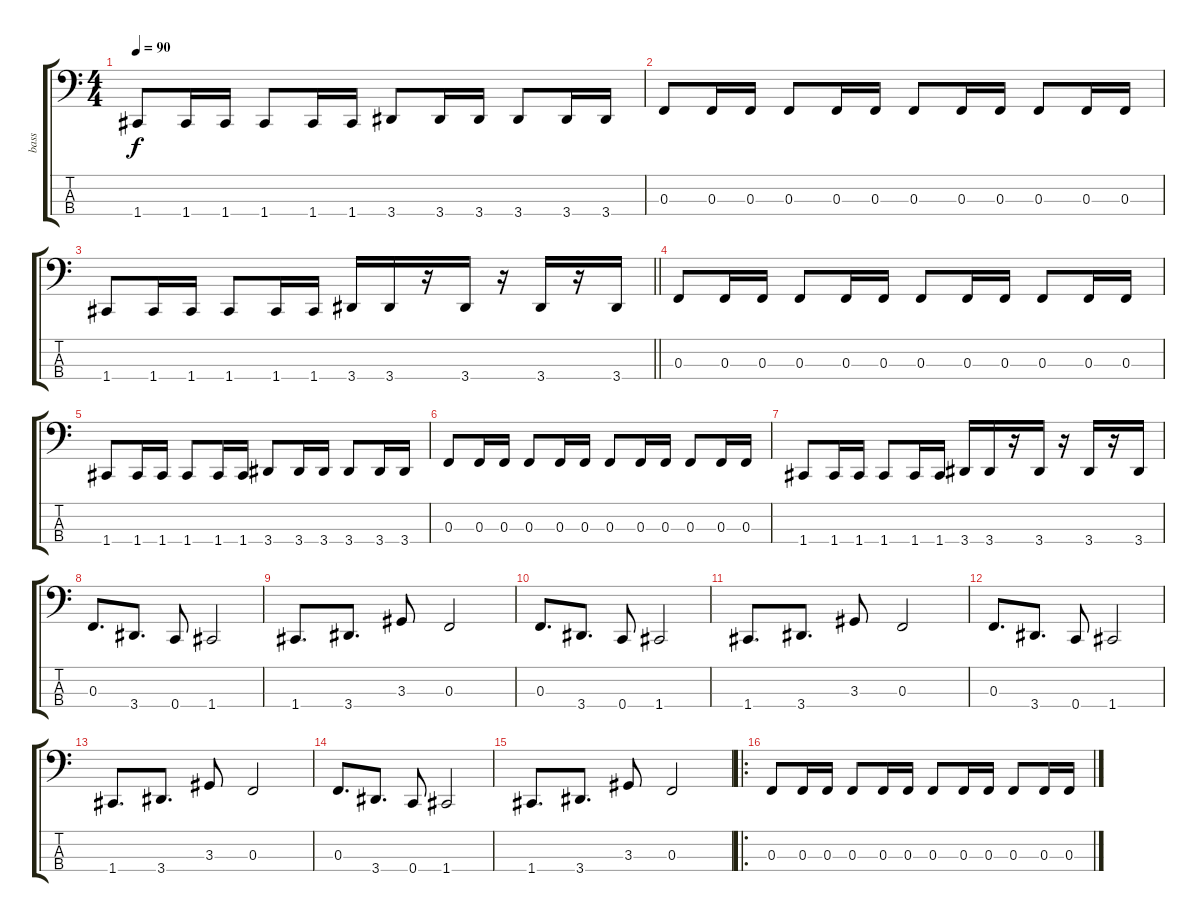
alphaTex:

\track ("bass" "bass") {instrument electricbassfinger}
\staff {score tabs}
\tuning (Eb2 Bb1 F1 C1) {hide}
\ts (4 4)
\tempo 90
\clef f4
\ks c
1.4.8{dy f} 1.4.16 1.4.16 1.4.8 1.4.16 1.4.16 3.4.8 3.4.16 3.4.16 3.4.8 3.4.16 3.4.16 |
0.3.8 0.3.16 0.3.16 0.3.8 0.3.16 0.3.16 0.3.8 0.3.16 0.3.16 0.3.8 0.3.16 0.3.16 |
\barLineRight lightlight
1.4.8 1.4.16 1.4.16 1.4.8 1.4.16 1.4.16 3.4.16 3.4.16 r.16 3.4.16 r.16 3.4.16 r.16 3.4.16 |
0.3.8 0.3.16 0.3.16 0.3.8 0.3.16 0.3.16 0.3.8 0.3.16 0.3.16 0.3.8 0.3.16 0.3.16 |
1.4.8 1.4.16 1.4.16 1.4.8 1.4.16 1.4.16 3.4.8 3.4.16 3.4.16 3.4.8 3.4.16 3.4.16 |
0.3.8 0.3.16 0.3.16 0.3.8 0.3.16 0.3.16 0.3.8 0.3.16 0.3.16 0.3.8 0.3.16 0.3.16 |
1.4.8 1.4.16 1.4.16 1.4.8 1.4.16 1.4.16 3.4.16 3.4.16 r.16 3.4.16 r.16 3.4.16 r.16 3.4.16 |
0.3.8{d} 3.4.8{d} 0.4.8 1.4.2 |
1.4.8{d} 3.4.8{d} 3.3.8 0.3.2 |
0.3.8{d} 3.4.8{d} 0.4.8 1.4.2 |
1.4.8{d} 3.4.8{d} 3.3.8 0.3.2 |
0.3.8{d} 3.4.8{d} 0.4.8 1.4.2 |
1.4.8{d} 3.4.8{d} 3.3.8 0.3.2 |
0.3.8{d} 3.4.8{d} 0.4.8 1.4.2 |
1.4.8{d} 3.4.8{d} 3.3.8 0.3.2 |
\ro
0.3.8 0.3.16 0.3.16 0.3.8 0.3.16 0.3.16 0.3.8 0.3.16 0.3.16 0.3.8 0.3.16 0.3.16
